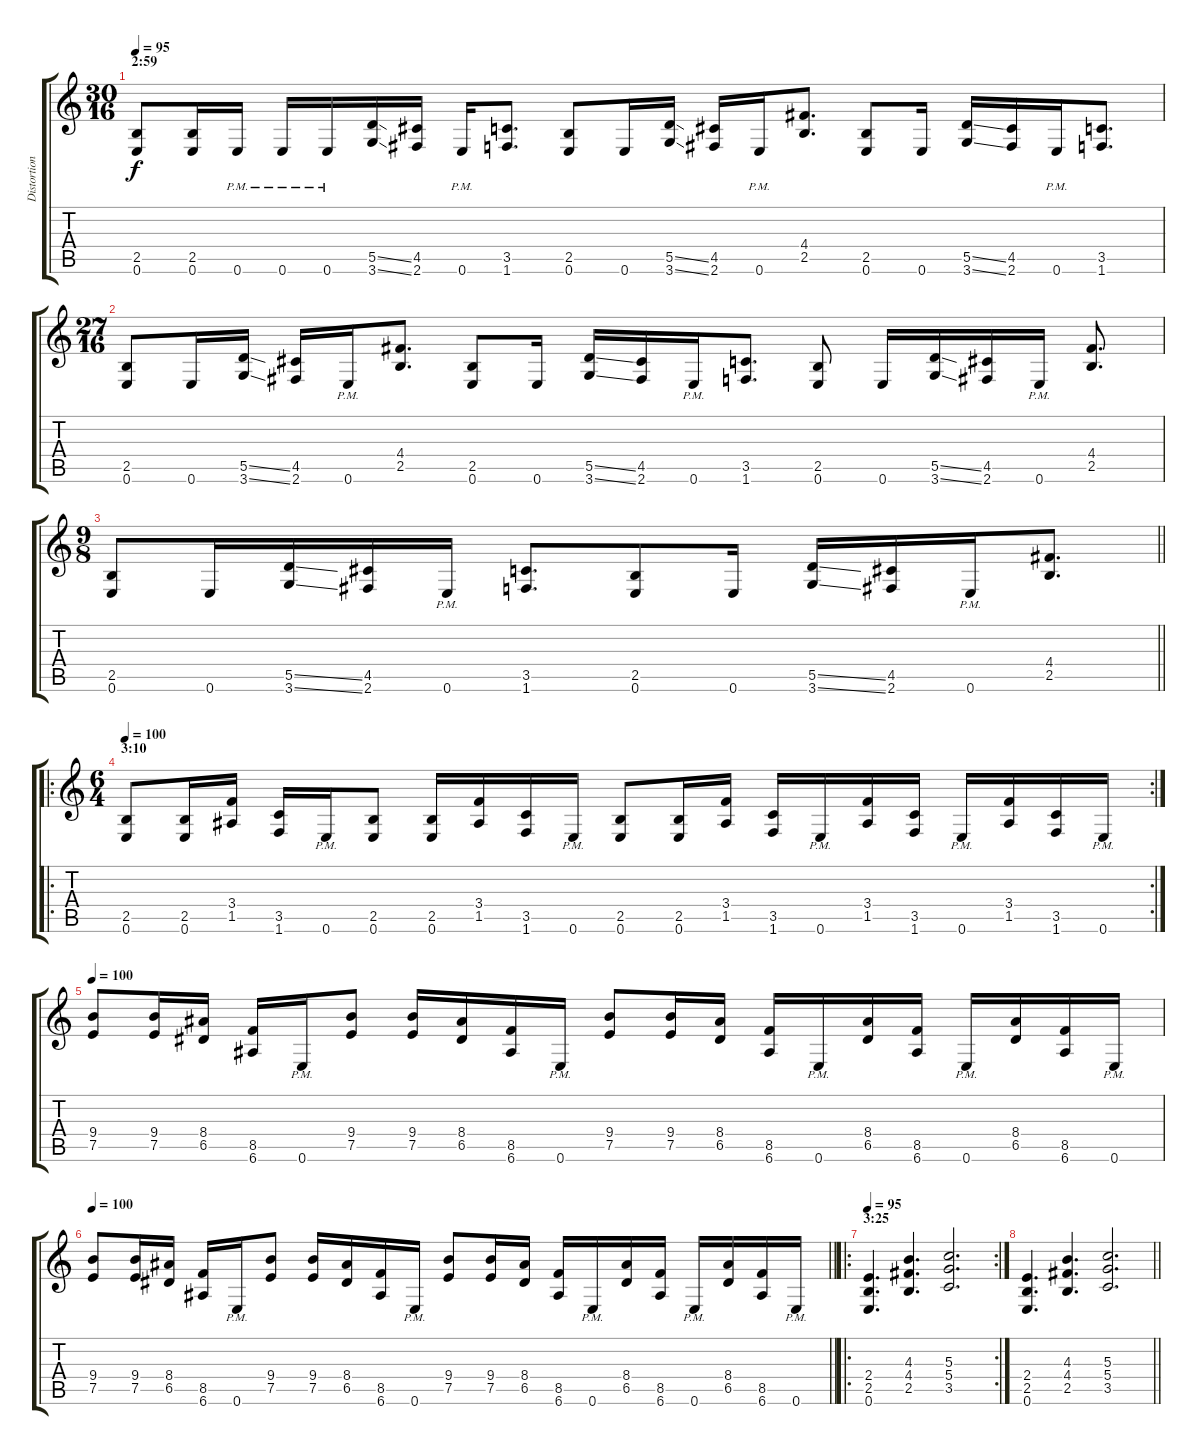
\track ("Distortion Guitar" "Distortion") {instrument distortionguitar}
\staff {score tabs}
\tuning (E4 B3 G3 D3 A2 E2) {hide}
\ts (30 16)
\section ("" "2:59")
\tempo 95
\clef g2
\ks c
(2.5 0.6).8{dy f} (2.5 0.6).16 0.6{pm}.16 0.6{pm}.16 0.6{pm}.16 (5.5{ss} 3.6{ss}).16 (4.5 2.6).16 0.6{pm}.16 (3.5 1.6).8{d} (2.5 0.6).8 0.6.16 (5.5{ss} 3.6{ss}).16 (4.5 2.6).16 0.6{pm}.16 (4.4 2.5).8{d} (2.5 0.6).8 0.6.16 (5.5{ss} 3.6{ss}).16 (4.5 2.6).16 0.6{pm}.16 (3.5 1.6).8{d} |
\ts (27 16)
(2.5 0.6).8 0.6.16 (5.5{ss} 3.6{ss}).16 (4.5 2.6).16 0.6{pm}.16 (4.4 2.5).8{d} (2.5 0.6).8 0.6.16 (5.5{ss} 3.6{ss}).16 (4.5 2.6).16 0.6{pm}.16 (3.5 1.6).8{d} (2.5 0.6).8 0.6.16 (5.5{ss} 3.6{ss}).16 (4.5 2.6).16 0.6{pm}.16 (4.4 2.5).8{d} |
\ts (9 8)
\barLineRight lightlight
(2.5 0.6).8 0.6.16 (5.5{ss} 3.6{ss}).16 (4.5 2.6).16 0.6{pm}.16 (3.5 1.6).8{d} (2.5 0.6).8 0.6.16 (5.5{ss} 3.6{ss}).16 (4.5 2.6).16 0.6{pm}.16 (4.4 2.5).8{d} |
\ro
\rc 2
\ts (6 4)
\section ("" "3:10")
\tempo 100
(2.5 0.6).8 (2.5 0.6).16 (3.4 1.5).16 (3.5 1.6).16 0.6{pm}.16 (2.5 0.6).8 (2.5 0.6).16 (3.4 1.5).16 (3.5 1.6).16 0.6{pm}.16 (2.5 0.6).8 (2.5 0.6).16 (3.4 1.5).16 (3.5 1.6).16 0.6{pm}.16 (3.4 1.5).16 (3.5 1.6).16 0.6{pm}.16 (3.4 1.5).16 (3.5 1.6).16 0.6{pm}.16 |
\tempo 100
(9.4 7.5).8 (9.4 7.5).16 (8.4 6.5).16 (8.5 6.6).16 0.6{pm}.16 (9.4 7.5).8 (9.4 7.5).16 (8.4 6.5).16 (8.5 6.6).16 0.6{pm}.16 (9.4 7.5).8 (9.4 7.5).16 (8.4 6.5).16 (8.5 6.6).16 0.6{pm}.16 (8.4 6.5).16 (8.5 6.6).16 0.6{pm}.16 (8.4 6.5).16 (8.5 6.6).16 0.6{pm}.16 |
\tempo 100
\barLineRight lightlight
(9.4 7.5).8 (9.4 7.5).16 (8.4 6.5).16 (8.5 6.6).16 0.6{pm}.16 (9.4 7.5).8 (9.4 7.5).16 (8.4 6.5).16 (8.5 6.6).16 0.6{pm}.16 (9.4 7.5).8 (9.4 7.5).16 (8.4 6.5).16 (8.5 6.6).16 0.6{pm}.16 (8.4 6.5).16 (8.5 6.6).16 0.6{pm}.16 (8.4 6.5).16 (8.5 6.6).16 0.6{pm}.16 |
\ro
\rc 2
\section ("" "3:25")
\tempo 95
(2.4 2.5 0.6).4{d} (4.3 4.4 2.5).4{d} (5.3 5.4 3.5).2{d} |
\barLineRight lightlight
(2.4 2.5 0.6).4{d} (4.3 4.4 2.5).4{d} (5.3 5.4 3.5).2{d}
